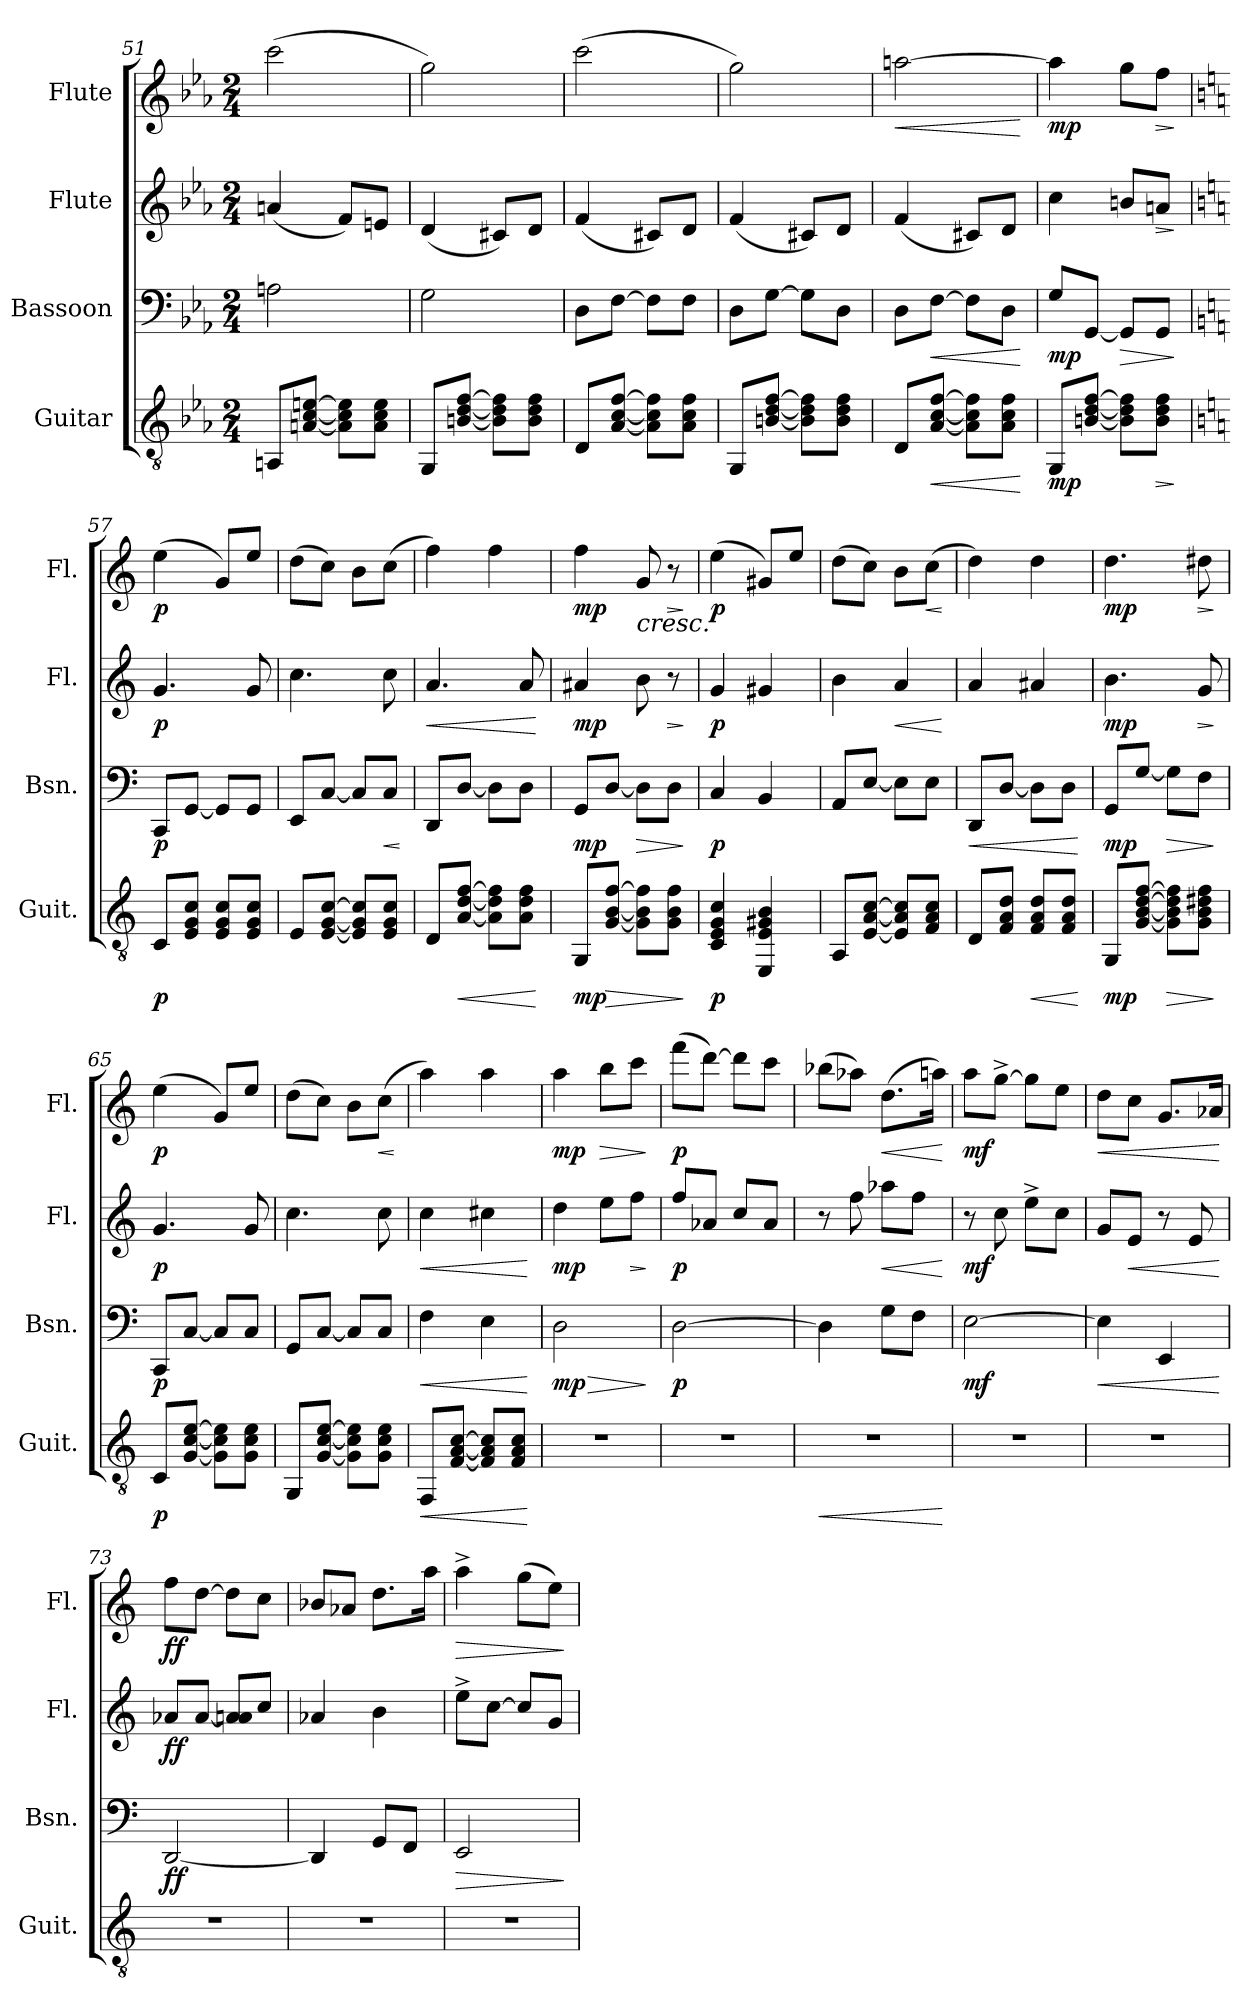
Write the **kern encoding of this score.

**kern	**dynam	**kern	**dynam	**kern	**dynam	**kern	**dynam
*part4	*part4	*part3	*part3	*part2	*part2	*part1	*part1
*staff4	*staff4	*staff3	*staff3	*staff2	*staff2	*staff1	*staff1
*I"Guitar	*	*I"Bassoon	*	*I"Flute	*	*I"Flute	*
*I'Guit.	*	*I'Bsn.	*	*I'Fl.	*	*I'Fl.	*
*clefGv2	*	*clefF4	*	*clefG2	*	*clefG2	*
*k[b-e-a-]	*	*k[b-e-a-]	*	*k[b-e-a-]	*	*k[b-e-a-]	*
*E-:	*	*E-:	*	*E-:	*	*E-:	*
*M2/4	*	*M2/4	*	*M2/4	*	*M2/4	*
=51	=51	=51	=51	=51	=51	=51	=51
8AAn/L	.	2An\	.	(4an/	.	(2ccc\	.
[8An/ [8c/ [8en/J	.	.	.	.	.	.	.
8A\] 8c\] 8e\]L	.	.	.	8f/L)	.	.	.
8A\ 8c\ 8e\J	.	.	.	8en/J	.	.	.
=52	=52	=52	=52	=52	=52	=52	=52
8GG/L	.	2G\	.	(4d/	.	2gg\)	.
[8Bn/ [8d/ [8f/J	.	.	.	.	.	.	.
8B\] 8d\] 8f\]L	.	.	.	8c#X/L)	.	.	.
8B\ 8d\ 8f\J	.	.	.	8d/J	.	.	.
=53	=53	=53	=53	=53	=53	=53	=53
8D/L	.	8D\L	.	(4f/	.	(2ccc\	.
[8A-/ [8c/ [8f/J	.	[8F\J	.	.	.	.	.
8A-\] 8c\] 8f\]L	.	8F\L]	.	8c#X/L)	.	.	.
8A-\ 8c\ 8f\J	.	8F\J	.	8d/J	.	.	.
!!LO:LB:g=z
=54	=54	=54	=54	=54	=54	=54	=54
8GG/L	.	8D\L	.	(4f/	.	2gg\)	.
[8Bn/ [8d/ [8f/J	.	[8G\J	.	.	.	.	.
8B\] 8d\] 8f\]L	.	8G\L]	.	8c#X/L)	.	.	.
8B\ 8d\ 8f\J	.	8D\J	.	8d/J	.	.	.
=55	=55	=55	=55	=55	=55	=55	=55
!	!	!	!	!	!	!	!LO:HP:b
8D/L	.	8D\L	.	(4f/	.	[2aan\	<
!	!LO:HP:b	!	!LO:HP:b	!	!	!	!
[8A-/ [8c/ [8f/J	<	[8F\J	<	.	.	.	.
8A-\] 8c\] 8f\]L	.	8F\L]	.	8c#X/L)	.	.	.
8A-\ 8c\ 8f\J	.	8D\J	.	8d/J	.	.	.
.	[	.	[	.	.	.	[
=56	=56	=56	=56	=56	=56	=56	=56
!	!LO:DY:b	!	!LO:DY:b	!	!	!	!LO:DY:b
8GG/L	mp	8G/L	mp	4cc\	.	4aa\]	mp
[8Bn/ [8d/ [8f/J	.	[8GG/J	.	.	.	.	.
!	!	!	!LO:HP:b	!	!	!	!
8B\] 8d\] 8f\]L	.	8GG/L]	>	8bn/L	.	8gg\L	.
!	!LO:HP:b	!	!	!	!LO:HP:b	!	!LO:HP:b
8B\ 8d\ 8f\J	>	8GG/J	.	8an/J	>	8ff\J	>
.	]	.	]	.	]	.	]
=57	=57	=57	=57	=57	=57	=57	=57
*k[]	*	*k[]	*	*k[]	*	*k[]	*
*C:	*	*C:	*	*C:	*	*C:	*
!	!LO:DY:b	!	!LO:DY:b	!	!LO:DY:b	!	!LO:DY:b
8C/L	p	8CC/L	p	4.g/	p	(4ee\	p
8E/ 8G/ 8c/J	.	[8GG/J	.	.	.	.	.
8E/ 8G/ 8c/L	.	8GG/L]	.	.	.	8g/L)	.
8E/ 8G/ 8c/J	.	8GG/J	.	8g/	.	8ee/J	.
=58	=58	=58	=58	=58	=58	=58	=58
8E/L	.	8EE/L	.	4.cc\	.	(8dd\L	.
[8E/ [8G/ [8c/J	.	[8C/J	.	.	.	8cc\J)	.
8E/] 8G/] 8c/]L	.	8C/L]	.	.	.	8b\L	.
!	!	!	!LO:HP:b	!	!	!	!
8E/ 8G/ 8c/J	.	8C/J	<	8cc\	.	(8cc\J	.
.	.	.	[	.	.	.	.
=59	=59	=59	=59	=59	=59	=59	=59
!	!	!	!	!	!LO:HP:b	!	!
8D/L	.	8DD/L	.	4.a/	<	4ff\)	.
!	!LO:HP:b	!	!	!	!	!	!
[8A/ [8d/ [8f/J	<	[8D/J	.	.	.	.	.
8A\] 8d\] 8f\]L	.	8D\L]	.	.	.	4ff\	.
8A\ 8d\ 8f\J	.	8D\J	.	8a/	.	.	.
.	[	.	.	.	[	.	.
=60	=60	=60	=60	=60	=60	=60	=60
!	!LO:DY:b	!	!LO:DY:b	!	!LO:DY:b	!	!LO:DY:b
8GG/L	mp	8GG/L	mp	4a#X/	mp	4ff\	mp
!	!LO:HP:b	!	!	!	!	!	!
[8G/ [8B/ [8f/J	>	[8D/J	.	.	.	.	.
!	!	!	!LO:HP:b	!	!	!	!LO:HP:b
8G\] 8B\] 8f\]L	.	8D\L]	>	8b\	.	8g/	<
!	!	!	!	!	!LO:HP:b	!	!LO:HP:b
8G\ 8B\ 8f\J	.	8D\J	.	8r	>	8r	>
.	]	.	]	.	]	.	[ ]
=61	=61	=61	=61	=61	=61	=61	=61
!	!LO:DY:b	!	!LO:DY:b	!	!LO:DY:b	!	!LO:DY:b
4C/ 4E/ 4G/ 4c/	p	4C/	p	4g/	p	(4ee\	p
4EE/ 4E/ 4G#X/ 4B/	.	4BB/	.	4g#X/	.	8g#X/L)	.
.	.	.	.	.	.	8ee/J	.
=62	=62	=62	=62	=62	=62	=62	=62
8AA/L	.	8AA/L	.	4b\	.	(8dd\L	.
[8E/ [8A/ [8c/J	.	[8E/J	.	.	.	8cc\J)	.
!	!	!	!	!	!LO:HP:b	!	!
8E/] 8A/] 8c/]L	.	8E\L]	.	4a/	<	8b\L	.
!	!	!	!	!	!	!	!LO:HP:b
8F/ 8A/ 8c/J	.	8E\J	.	.	.	(8cc\J	<
.	.	.	.	.	[	.	[
=63	=63	=63	=63	=63	=63	=63	=63
!	!	!	!LO:HP:b	!	!	!	!
8D/L	.	8DD/L	<	4a/	.	4dd\)	.
8F/ 8A/ 8d/J	.	[8D/J	.	.	.	.	.
!	!LO:HP:b	!	!	!	!	!	!
8F/ 8A/ 8d/L	<	8D\L]	.	4a#X/	.	4dd\	.
8F/ 8A/ 8d/J	.	8D\J	.	.	.	.	.
.	[	.	[	.	.	.	.
!!LO:LB:g=z
=64	=64	=64	=64	=64	=64	=64	=64
!	!LO:DY:b	!	!LO:DY:b	!	!LO:DY:b	!	!LO:DY:b
8GG/L	mp	8GG/L	mp	4.b\	mp	4.dd\	mp
[8G/ [8B/ [8d/ [8f/J	.	[8G/J	.	.	.	.	.
!	!LO:HP:b	!	!LO:HP:b	!	!	!	!
8G\] 8B\] 8d\] 8f\]L	>	8G\L]	>	.	.	.	.
!	!	!	!	!	!LO:HP:b	!	!LO:HP:b
8G\ 8B\ 8d#X\ 8f\J	.	8F\J	.	8g/	>	8dd#X\	>
.	]	.	]	.	]	.	]
=65	=65	=65	=65	=65	=65	=65	=65
!	!LO:DY:b	!	!LO:DY:b	!	!LO:DY:b	!	!LO:DY:b
8C/L	p	8CC/L	p	4.g/	p	(4ee\	p
[8G/ [8c/ [8e/J	.	[8C/J	.	.	.	.	.
8G\] 8c\] 8e\]L	.	8C/L]	.	.	.	8g/L)	.
8G\ 8c\ 8e\J	.	8C/J	.	8g/	.	8ee/J	.
=66	=66	=66	=66	=66	=66	=66	=66
8GG/L	.	8GG/L	.	4.cc\	.	(8dd\L	.
[8G/ [8c/ [8e/J	.	[8C/J	.	.	.	8cc\J)	.
8G\] 8c\] 8e\]L	.	8C/L]	.	.	.	8b\L	.
!	!	!	!	!	!	!	!LO:HP:b
8G\ 8c\ 8e\J	.	8C/J	.	8cc\	.	(8cc\J	<
.	.	.	.	.	.	.	[
=67	=67	=67	=67	=67	=67	=67	=67
!	!LO:HP:b	!	!LO:HP:b	!	!LO:HP:b	!	!
8FF/L	<	4F\	<	4cc\	<	4aa\)	.
[8F/ [8A/ [8c/J	.	.	.	.	.	.	.
8F/] 8A/] 8c/]L	.	4E\	.	4cc#X\	.	4aa\	.
8F/ 8A/ 8c/J	.	.	.	.	.	.	.
.	[	.	[	.	[	.	.
=68	=68	=68	=68	=68	=68	=68	=68
!	!	!	!LO:HP:b	!	!	!	!
!	!	!	!LO:DY:n=1:b	!	!LO:DY:b	!	!LO:DY:b
2r	.	2D\	> mp	4dd\	mp	4aa\	mp
!	!	!	!	!	!	!	!LO:HP:b
.	.	.	.	8ee\L	.	8bb\L	>
!	!	!	!	!	!LO:HP:b	!	!
.	.	.	.	8ff\J	>	8ccc\J	.
.	.	.	]	.	]	.	]
=69	=69	=69	=69	=69	=69	=69	=69
!	!	!	!LO:DY:b	!	!LO:DY:b	!	!LO:DY:b
2r	.	[2D\	p	8ff/L	p	(8fff\L	p
.	.	.	.	8a-X/J	.	[8ddd\J)	.
.	.	.	.	8cc/L	.	8ddd\L]	.
.	.	.	.	8a-/J	.	8ccc\J	.
=70	=70	=70	=70	=70	=70	=70	=70
!	!LO:HP:b	!	!	!	!	!	!
2r	<	4D\]	.	8r	.	(8bb-X\L	.
.	.	.	.	8ff\	.	8aa-X\J)	.
!	!	!	!	!	!LO:HP:b	!	!LO:HP:b
.	.	8G\L	.	8aa-X\L	<	(8.dd\L	<
.	.	8F\J	.	8ff\J	.	.	.
.	.	.	.	.	.	16aan\Jk)	.
.	[	.	.	.	[	.	[
=71	=71	=71	=71	=71	=71	=71	=71
!	!	!	!LO:DY:b	!	!LO:DY:b	!	!LO:DY:b
2r	.	[2E\	mf	8r	mf	8aa\L	mf
.	.	.	.	8cc\	.	[8gg^\J	.
.	.	.	.	8ee^\L	.	8gg\L]	.
.	.	.	.	8cc\J	.	8ee\J	.
=72	=72	=72	=72	=72	=72	=72	=72
!	!	!	!LO:HP:b	!	!	!	!LO:HP:b
2r	.	4E\]	<	8g/L	.	8dd\L	<
!	!	!	!	!	!LO:HP:b	!	!
.	.	.	.	8e/J	<	8cc\J	.
.	.	4EE/	.	8r	.	8.g/L	.
.	.	.	.	8e/	.	.	.
.	.	.	.	.	.	16a-X/Jk	.
.	.	.	[	.	[	.	[
=73	=73	=73	=73	=73	=73	=73	=73
!	!	!	!LO:DY:b	!	!LO:DY:b	!	!LO:DY:b
2r	.	[2DD/	ff	8a-X/L	ff	8ff\L	ff
.	.	.	.	[8a-/J	.	[8dd\J	.
.	.	.	.	8a-/] 8a/L	.	8dd\L]	.
.	.	.	.	8cc/J	.	8cc\J	.
!!LO:PB:g=z
=74	=74	=74	=74	=74	=74	=74	=74
2r	.	4DD/]	.	4a-X/	.	8b-X/L	.
.	.	.	.	.	.	8a-X/J	.
.	.	8GG/L	.	4b\	.	8.dd\L	.
.	.	8FF/J	.	.	.	.	.
.	.	.	.	.	.	16aa\Jk	.
=75	=75	=75	=75	=75	=75	=75	=75
!	!	!	!LO:HP:b	!	!	!	!LO:HP:b
2r	.	2EE/	>	8ee^\L	.	4aa^\	>
.	.	.	.	[8cc\J	.	.	.
.	.	.	.	8cc/L]	.	(8gg\L	.
.	.	.	.	8g/J	.	8ee\J)	.
.	.	.	]	.	.	.	]
=	=	=	=	=	=	=	=
*-	*-	*-	*-	*-	*-	*-	*-
